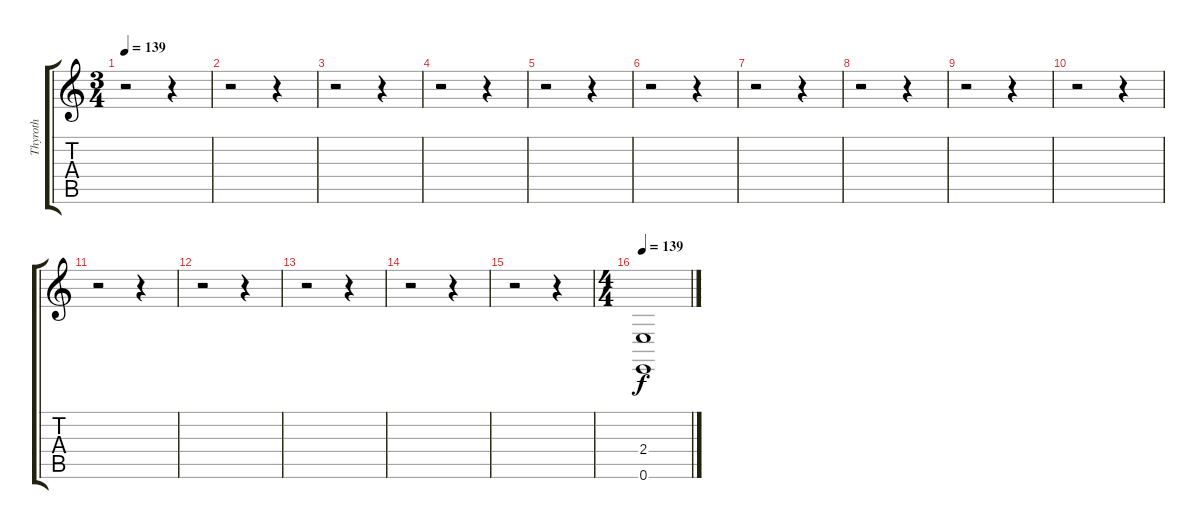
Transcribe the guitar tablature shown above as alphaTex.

\track ("Thyroth" "Thyroth") {instrument choiraahs}
\staff {score tabs}
\tuning (E4 B3 G3 D3 A2 E2) {hide}
\ts (3 4)
\tempo 139
\clef g2
\ks c
r.2{dy f} r.4 |
r.2 r.4 |
r.2 r.4 |
r.2 r.4 |
r.2 r.4 |
r.2 r.4 |
r.2 r.4 |
r.2 r.4 |
r.2 r.4 |
r.2 r.4 |
r.2 r.4 |
r.2 r.4 |
r.2 r.4 |
r.2 r.4 |
r.2 r.4 |
\ts (4 4)
\tempo 139
(2.4 0.6).1
